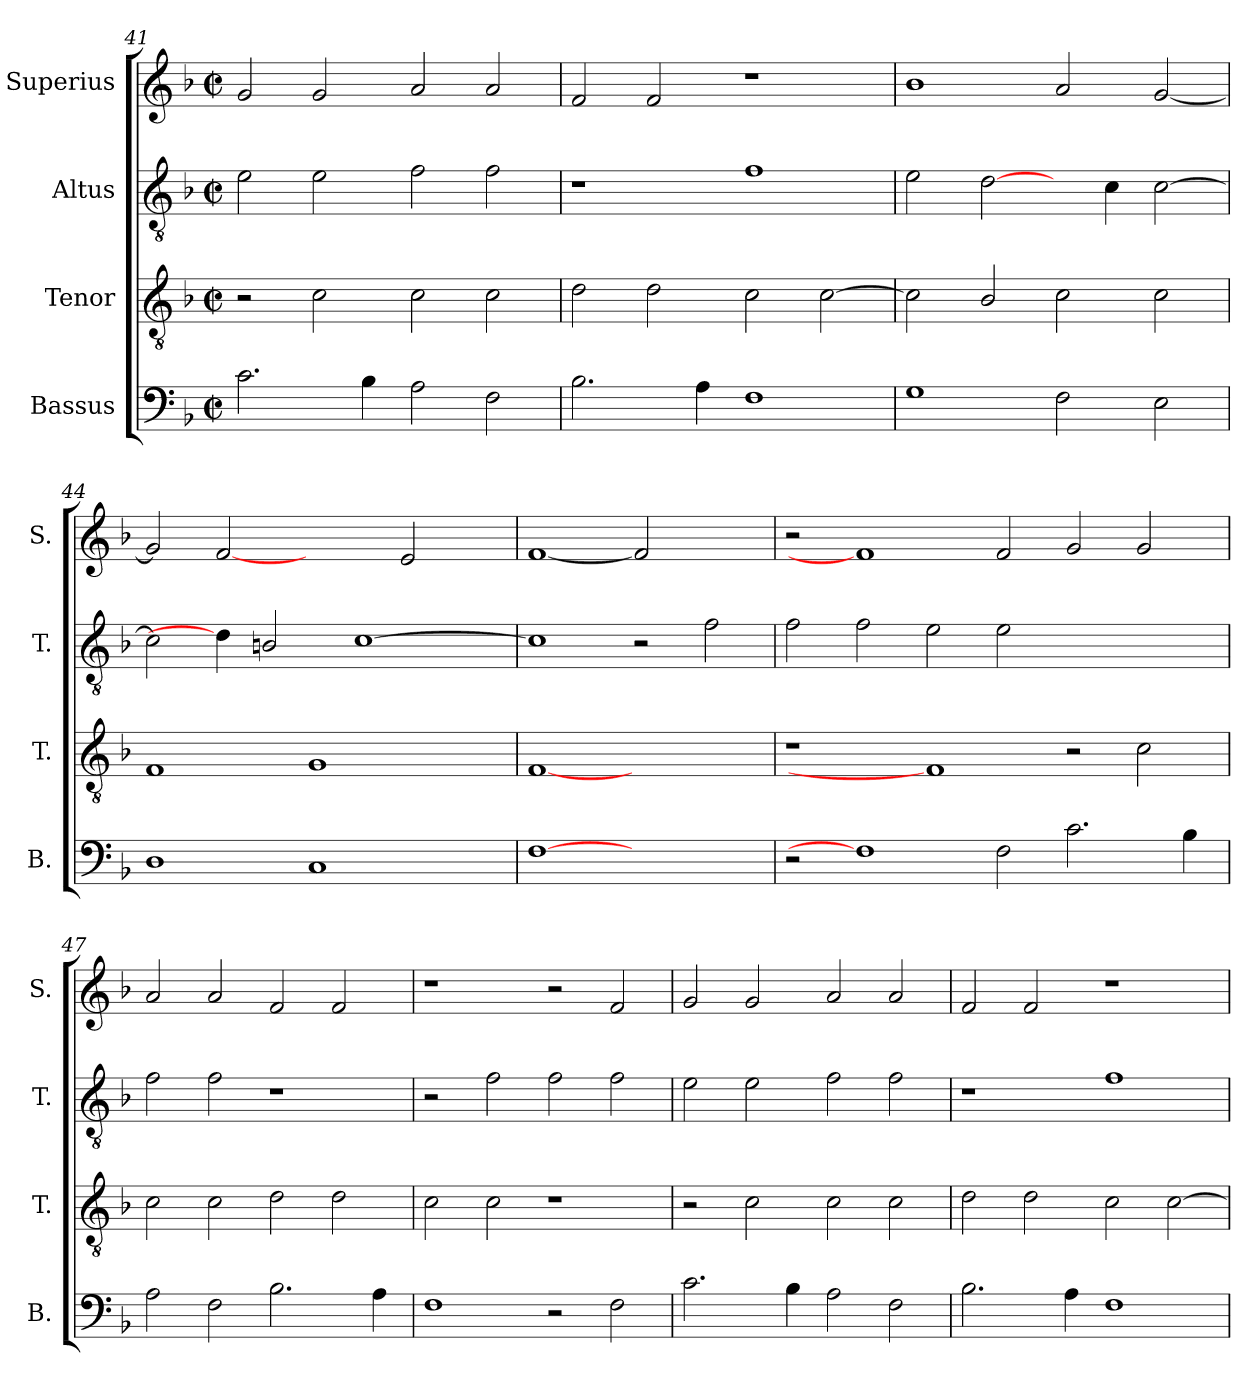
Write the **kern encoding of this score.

**kern	**kern	**kern	**kern
*part4	*part3	*part2	*part1
*staff4	*staff3	*staff2	*staff1
*I"Bassus	*I"Tenor	*I"Altus	*I"Superius
*I'B.	*I'T.	*I'T.	*I'S.
*clefF4	*clefGv2	*clefGv2	*clefG2
*	*ITrd7c12	*ITrd7c12	*
*k[b-]	*k[b-]	*k[b-]	*k[b-]
*F:	*F:	*F:	*F:
*M2/2	*M2/2	*M2/2	*M2/2
*met(c|)	*met(c|)	*met(c|)	*met(c|)
=41	=41	=41	=41
2.ci\	2r	2Ei\	2gi/
.	2Ci\	2Ei\	2gi/
4B-i\	.	.	.
2Ai\	2Ci\	2Fi\	2ai/
2Fi\	2Ci\	2Fi\	2ai/
=42	=42	=42	=42
2.B-i\	2Di\	1r	2fi/
.	2Di\	.	2fi/
4Ai\	.	.	.
1Fi	2Ci\	1Fi	1r
.	[>2Ci\	.	.
=43	=43	=43	=43
1Gi	2Ci\]	2Ei\	1b-i
.	2BB-i/	[2Di\	.
2Fi\	2Ci\	4ryy	2ai/
.	.	4Ci\	.
2Ei\	2Ci\	[>2Ci\	[<2gi/
=44	=44	=44	=44
1Di	1FFi	2Ci\]	2gi/]
.	.	4Di\]	[2fi
.	.	2BBni/	.
1Ci	1GGi	.	2ryy
.	.	[>1Ci	.
.	.	.	2ei/
4ryy	4ryy	.	4ryy
!!LO:PB:g=z
=45	=45	=45	=45
[1Fi	[1FFi	1Ci]	[1fi
1ryy	1ryy	2r	2fi]
.	.	2Fi\	2ryy
=46	=46	=46	=46
2r	1r	2Fi\	2r
1Fi]	.	2Fi\	1fi]
.	1FFi]	2Ei\	.
2Fi\	.	2Ei\	2fi/
2.ci\	2r	1ryy	2gi/
.	2Ci\	.	2gi/
4B-i\	.	.	.
=47	=47	=47	=47
2Ai\	2Ci\	2Fi\	2ai/
2Fi\	2Ci\	2Fi\	2ai/
2.B-i\	2Di\	1r	2fi/
.	2Di\	.	2fi/
4Ai\	.	.	.
=48	=48	=48	=48
1Fi	2Ci\	2r	1r
.	2Ci\	2Fi\	.
2r	1r	2Fi\	2r
2Fi\	.	2Fi\	2fi/
=49	=49	=49	=49
2.ci\	2r	2Ei\	2gi/
.	2Ci\	2Ei\	2gi/
4B-i\	.	.	.
2Ai\	2Ci\	2Fi\	2ai/
2Fi\	2Ci\	2Fi\	2ai/
=50	=50	=50	=50
2.B-i\	2Di\	1r	2fi/
.	2Di\	.	2fi/
4Ai\	.	.	.
1Fi	2Ci\	1Fi	1r
.	[>2Ci\	.	.
=	=	=	=
*-	*-	*-	*-
